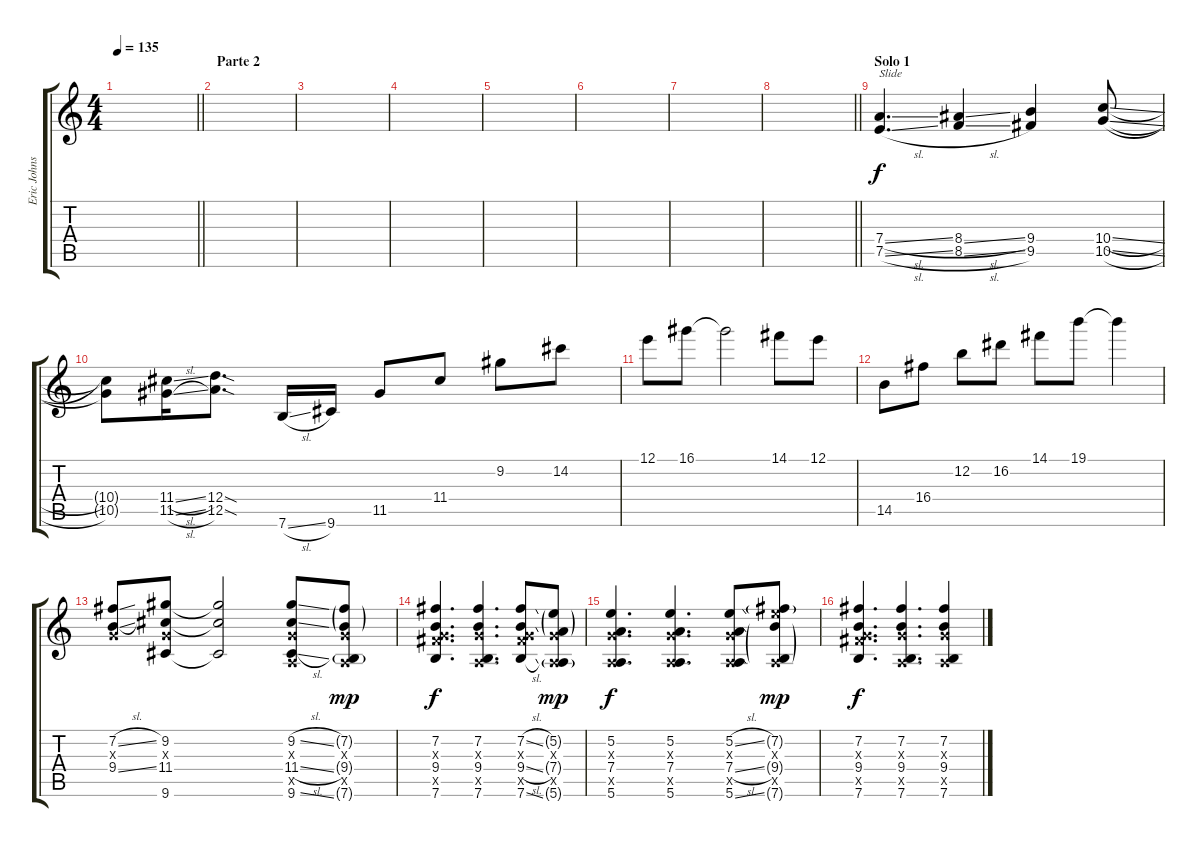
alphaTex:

\track ("Eric Johnson (Distortion Efects)" "Eric Johns") {instrument distortionguitar}
\staff {score tabs}
\tuning (E4 B3 G3 D3 A2 E2) {hide}
\ts (4 4)
\tempo 135
\clef g2
\barLineRight lightlight
\ks c
|
\section ("" "Parte 2")
|
|
|
|
|
|
\barLineRight lightlight
|
\section ("" "Solo 1")
(7.4{sl} 7.5{sl}).4{d txt "Slide"} (8.4{sl} 8.5{sl}).4 (9.4 9.5).4 (10.4{sl} 10.5{sl}).8 |
(10.4{t} 10.5{t}).8 (11.4{sl} 11.5{sl}).16 (12.4{sod} 12.5{sod}).8{d} 7.6{sl}.16 9.6.16 11.5.8 11.4.8 9.2.8 14.2.8 |
12.1.8 16.1.8 16.1{t}.2 14.1.8 12.1.8 |
14.5.8 16.4.8 12.2.8 16.2.8 14.1.8 19.1.8 19.1{t}.4 |
(7.2{sl} 0.3{x} 9.4{sl}).8 (9.2 0.3{x} 11.4 9.6).8 (9.2{t} 11.4{t} 9.6{t}).2 (9.2{sl} 0.3{x} 11.4{sl} 0.5{x} 9.6{sl}).8 (7.2{g} 0.3{x} 9.4{g} 0.5{x} 7.6{g}).8{dy mp} |
(7.2 0.3{x} 9.4 9.5{x} 7.6).4{d dy f} (7.2 0.3{x} 9.4 0.5{x} 7.6).4{d} (7.2{sl} 0.3{x} 9.4{sl} 9.5{x} 7.6{sl}).8 (5.2{g} 0.3{x} 7.4{g} 0.5{x} 5.6{g}).8{dy mp} |
(5.2 0.3{x} 7.4 0.5{x} 5.6).4{d dy f} (5.2 0.3{x} 7.4 0.5{x} 5.6).4{d} (5.2{sl} 0.3{x} 7.4{sl} 0.5{x} 5.6{sl}).8 (7.2{g} 9.3{x} 9.4{g} 0.5{x} 7.6{g}).8{dy mp} |
(7.2 0.3{x} 9.4 9.5{x} 7.6).4{d dy f} (7.2 0.3{x} 9.4 0.5{x} 7.6).4{d} (7.2 0.3{x} 9.4 0.5{x} 7.6).4
